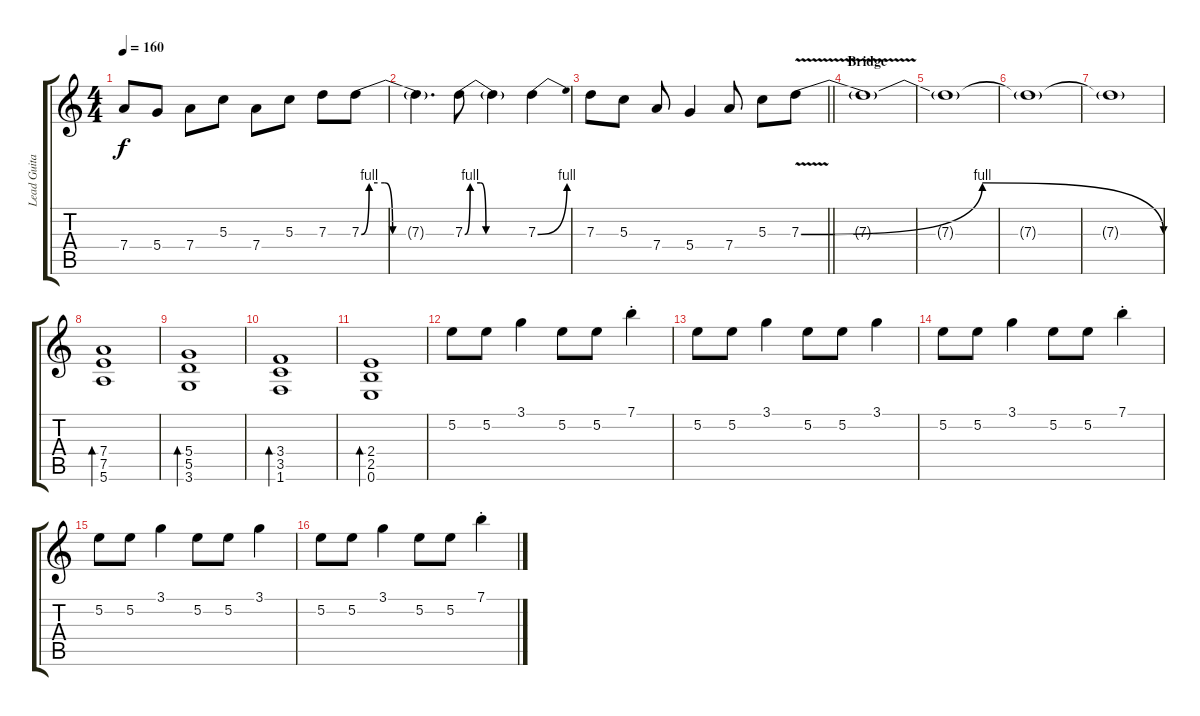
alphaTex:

\track ("Lead Guitar" "Lead Guita") {instrument electricguitarclean}
\staff {score tabs}
\tuning (E4 B3 G3 D3 A2 E2) {hide}
\ts (4 4)
\tempo 160
\clef g2
\ks c
7.4.8{dy f} 5.4.8 7.4.8 5.3.8 7.4.8 5.3.8 7.3.8 7.3{be (custom 0 0 5 4 15 4 20 0 60 0)}.8 |
7.3{t}.4{d} 7.3{be (custom 0 0 5 4 15 4 20 0 60 0)}.8 7.3{t}.4 7.3{be (bend 0 0 60 4)}.4 |
\barLineRight lightlight
7.3.8 5.3.8 7.4.8 5.4.4 7.4.8 5.3.8 7.3{be (bendrelease 0 0 30 4 45 4 60 0) v}.8 |
\section ("" "Bridge")
7.3{t}.1 |
7.3{t}.1 |
7.3{t}.1 |
7.3{t}.1 |
(7.4 7.5 5.6).1{bd 480 instrument electricguitarclean} |
(5.4 5.5 3.6).1{bd 480} |
(3.4 3.5 1.6).1{bd 480} |
(2.4 2.5 0.6).1{bd 480} |
5.2.8 5.2.8 3.1.4 5.2.8 5.2.8 7.1{st}.4 |
5.2.8 5.2.8 3.1.4 5.2.8 5.2.8 3.1.4 |
5.2.8 5.2.8 3.1.4 5.2.8 5.2.8 7.1{st}.4 |
5.2.8 5.2.8 3.1.4 5.2.8 5.2.8 3.1.4 |
5.2.8 5.2.8 3.1.4 5.2.8 5.2.8 7.1{st}.4
